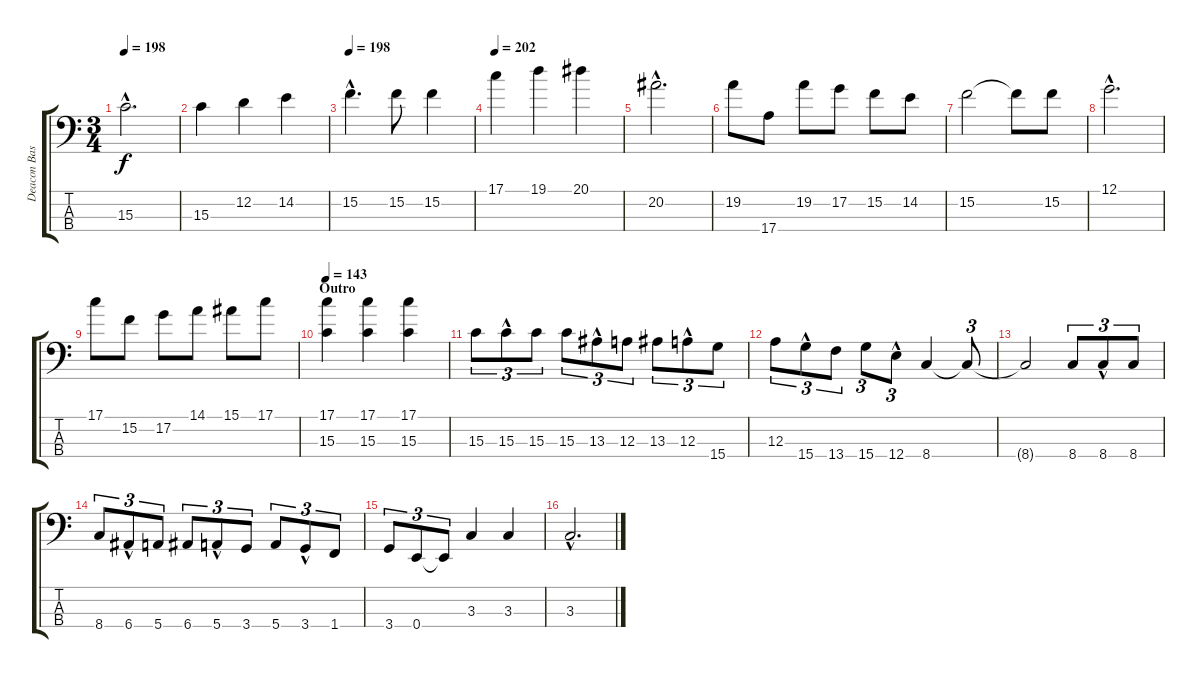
\track ("Deacon Bass" "Deacon Bas") {instrument electricbassfinger}
\staff {score tabs}
\tuning (G2 D2 A1 E1) {hide}
\ts (3 4)
\tempo 198
\clef f4
\ks c
15.3{hac}.2{d dy f} |
15.3.4 12.2.4 14.2.4 |
\tempo 198
15.2{hac}.4{d} 15.2.8 15.2.4 |
\tempo 202
17.1.4 19.1.4 20.1.4 |
20.2{hac}.2{d} |
19.2.8 17.4.8 19.2.8 17.2.8 15.2.8 14.2.8 |
15.2.2 15.2{t}.8 15.2.8 |
12.1{hac}.2{d} |
17.1.8 15.2.8 17.2.8 14.1.8 15.1.8 17.1.8 |
\section ("" "Outro")
\tempo 143
(17.1 15.3).4 (17.1 15.3).4 (17.1 15.3).4 |
15.3.8{tu (3 2)} 15.3{hac}.8{tu (3 2)} 15.3.8{tu (3 2)} 15.3.8{tu (3 2)} 13.3{hac}.8{tu (3 2)} 12.3.8{tu (3 2)} 13.3.8{tu (3 2)} 12.3{hac}.8{tu (3 2)} 15.4.8{tu (3 2)} |
12.3.8{tu (3 2)} 15.4{hac}.8{tu (3 2)} 13.4.8{tu (3 2)} 15.4.8{tu (3 2)} 12.4{hac}.8{tu (3 2)} 8.4.4 8.4{t}.8{tu (3 2)} |
8.4{t}.2 8.4.8{tu (3 2)} 8.4{hac}.8{tu (3 2)} 8.4.8{tu (3 2)} |
8.4.8{tu (3 2)} 6.4{hac}.8{tu (3 2)} 5.4.8{tu (3 2)} 6.4.8{tu (3 2)} 5.4{hac}.8{tu (3 2)} 3.4.8{tu (3 2)} 5.4.8{tu (3 2)} 3.4{hac}.8{tu (3 2)} 1.4.8{tu (3 2)} |
3.4.8{tu (3 2)} 0.4.8{tu (3 2)} 0.4{t}.8{tu (3 2)} 3.3.4 3.3.4 |
3.3{hac}.2{d}
